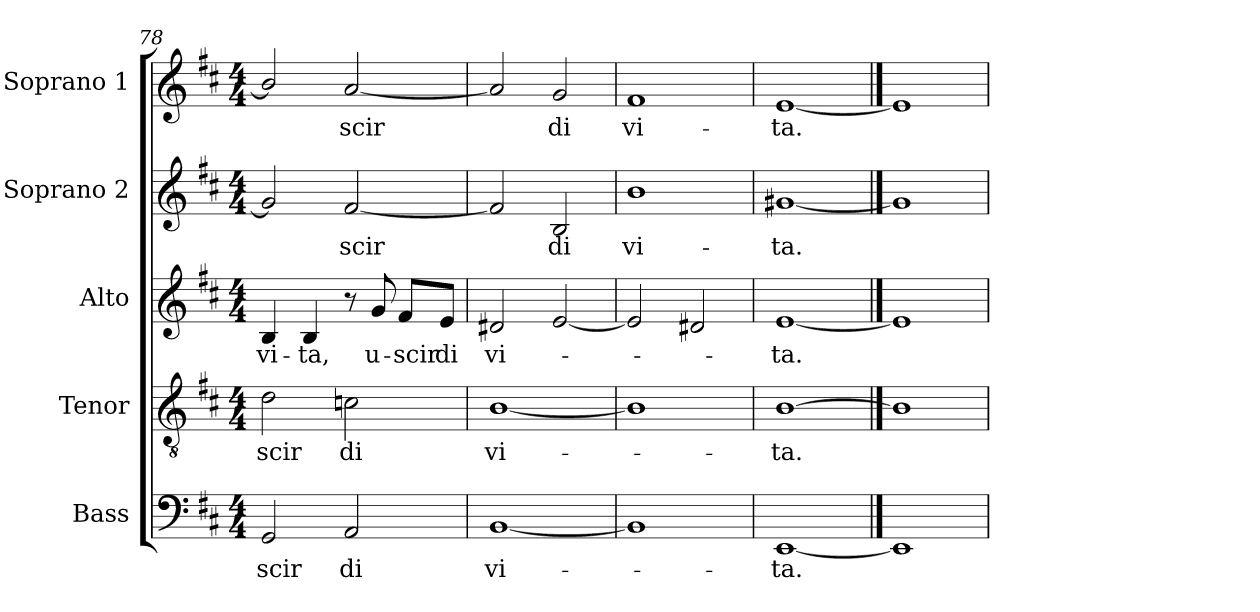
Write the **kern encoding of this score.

**kern	**text	**kern	**text	**kern	**text	**kern	**text	**kern	**text
*part5	*part5	*part4	*part4	*part3	*part3	*part2	*part2	*part1	*part1
*staff5	*staff5	*staff4	*staff4	*staff3	*staff3	*staff2	*staff2	*staff1	*staff1
*I"Bass	*	*I"Tenor	*	*I"Alto	*	*I"Soprano 2	*	*I"Soprano 1	*
*clefF4	*	*clefGv2	*	*clefG2	*	*clefG2	*	*clefG2	*
*k[f#c#]	*	*k[f#c#]	*	*k[f#c#]	*	*k[f#c#]	*	*k[f#c#]	*
*D:	*	*D:	*	*D:	*	*D:	*	*D:	*
*M4/4	*	*M4/4	*	*M4/4	*	*M4/4	*	*M4/4	*
=78	=78	=78	=78	=78	=78	=78	=78	=78	=78
!	!LO:LY:b	!	!LO:LY:b	!	!LO:LY:b	!	!	!	!
2GG	-scir	2d	-scir	4B	vi-	2g]	.	2b/]	.
!	!	!	!	!	!LO:LY:b	!	!	!	!
.	.	.	.	4B	-ta,	.	.	.	.
!	!LO:LY:b	!	!LO:LY:b	!	!	!	!LO:LY:b	!	!LO:LY:b
2AA	di	2cn	di	8r	.	[2f#	scir	[2a	scir
!	!	!	!	!	!LO:LY:b	!	!	!	!
.	.	.	.	8g	u-	.	.	.	.
!	!	!	!	!	!LO:LY:b	!	!	!	!
.	.	.	.	8f#/L	-scir	.	.	.	.
!	!	!	!	!	!LO:LY:b	!	!	!	!
.	.	.	.	8e/J	di	.	.	.	.
=79	=79	=79	=79	=79	=79	=79	=79	=79	=79
!	!LO:LY:b	!	!LO:LY:b	!	!LO:LY:b	!	!	!	!
[1BB	vi-	[1B/	vi-	2d#X	vi-	2f#]	.	2a]	.
!	!	!	!	!	!	!	!LO:LY:b	!	!LO:LY:b
.	.	.	.	[2e	.	2B	di	2g	di
=80	=80	=80	=80	=80	=80	=80	=80	=80	=80
!	!	!	!	!	!	!	!LO:LY:b	!	!LO:LY:b
1BB]	.	1B/]	.	2e]	.	1b	vi-	1f#	vi-
.	.	.	.	2d#X	.	.	.	.	.
=81	=81	=81	=81	=81	=81	=81	=81	=81	=81
!	!LO:LY:b	!	!LO:LY:b	!	!LO:LY:b	!	!LO:LY:b	!	!LO:LY:b
[1EE	ta.	[1B	ta.	[1e	ta.	[1g#X	-ta.	[1e	-ta.
==82	==82	==82	==82	==82	==82	==82	==82	==82	==82
1EE]	.	1B]	.	1e]	.	1g#]	.	1e]	.
=	=	=	=	=	=	=	=	=	=
*-	*-	*-	*-	*-	*-	*-	*-	*-	*-
